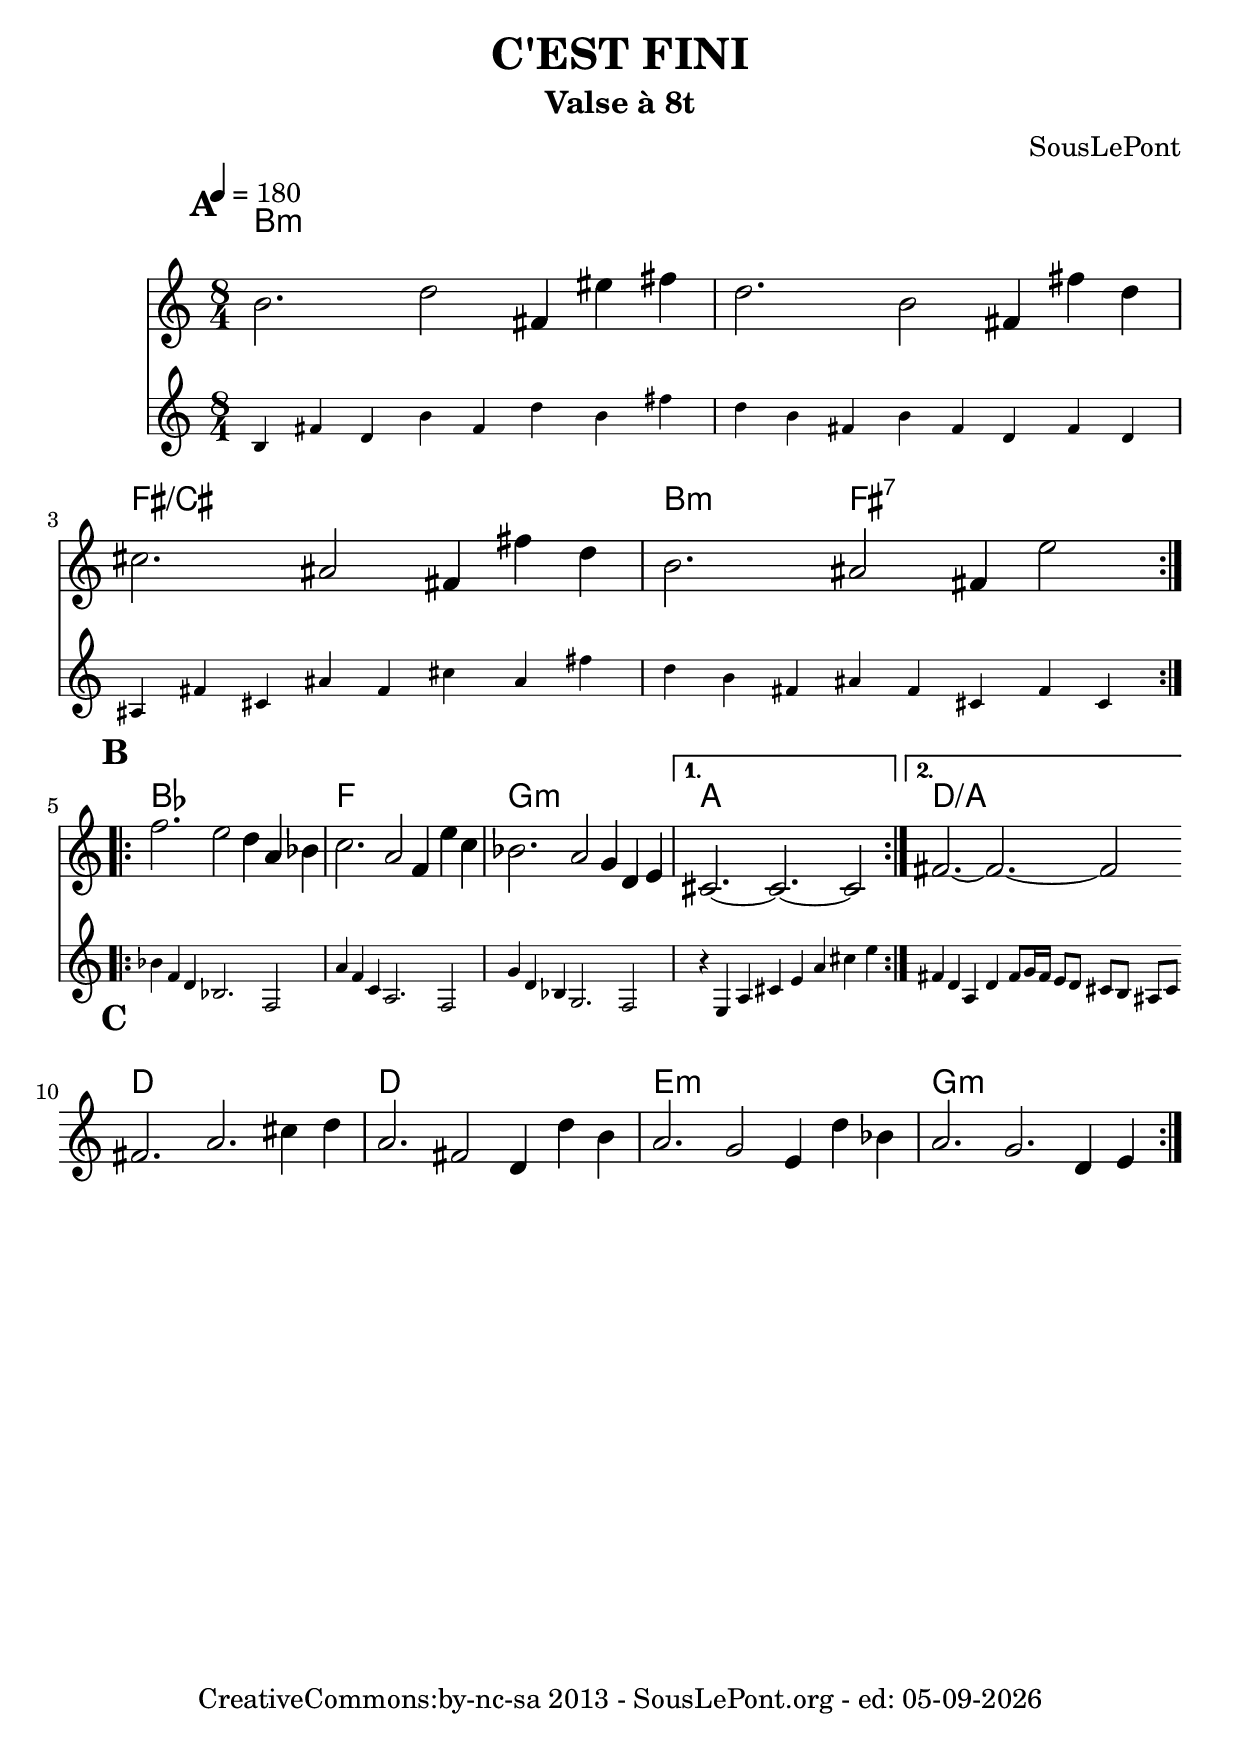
\version "2.10.0"
#(set-default-paper-size "a4")
#(set-global-staff-size 24)

\header{
	title = "C'EST FINI"
	subtitle = "Valse à 8t"
	composer = "SousLePont"
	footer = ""
        date = # ( strftime "%d-%m-%Y" ( localtime ( current-time ) ) )
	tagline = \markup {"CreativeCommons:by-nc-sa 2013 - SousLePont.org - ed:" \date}
	dedication = ""
}
%Décommente la ligne suivante pour gagner de la place
%\paper {between-system-space = 1.0\cm between-system-padding = 1 ragged-bottom=##f ragged-last-bottom=##f }
pipeSymbol = {\bar ":|:" \break \mark \default}

harmonies = { \chords {
\repeat volta2 {b2.:m s s2 s2. s s2
  fis2.:/cis s s2 b2.:m fis:7 s2}
\repeat volta2 {bes2. s s2 f2. s s2
  g2.:m s s2 }\alternative {{a2. s s2}{ d2.:/a s s2}} 
\repeat volta2 {d\breve d e:m g:m}
}}
melodie = \transpose a, a { 
\tempo 4 = 180
\time 8/4
\mark \default
\transpose a, a {b,2. d2 fis,4  eis fis d2. b,2 fis,4 fis d
  cis2. ais,2 fis,4 fis d b,2. ais,2 fis,4 e2}
\mark \default
f'2. e'2 d'4 a bes c'2. a2  f4 e' c'
bes2. a2 g4 d e  cis!2.~cis~cis2  fis!2.~fis~fis2 \bar"||:" 
\mark \default\break
fis2. a cis'4 d' 
a2. fis2 d4 d' b
a2. g2 e4 d'4 bes 
a2. g d4 e
}
droite    = \transpose c c' {
  b,4 fis d b fis d' b fis'
  d' b fis b fis d fis d\break
  ais,4 fis cis ais fis cis' ais fis'
  d' b fis ais fis cis fis cis\break
  bes4 f d bes,2. f,2 
  a4 f c a,2. f,2 
  g4 d bes, g,2. f,2  
  r4 e, a, cis e a cis' e'
  fis d a, d fis8 g16 fis e8 d cis b, ais, cis
}
gauche    = \relative c { 
}

\score   {
   <<
	\new ChordNames \harmonies	%grave les accords au dessus 	
	\new Staff = "" { \clef "treble" \override Score.RehearsalMark #'padding = #5 \set Score.markFormatter = #format-mark-circle-letters \set Score.skipBars = ##t \melodie }

	\new PianoStaff = "" <<
        \new Staff = "droite" \with {\override StaffSymbol #'staff-space = #(magstep -3) \override StaffSymbol #'thickness = #(magstep -3)} {\set fontSize = #-3 \droite }
%       \new Staff = "gauche" { \clef "bass" \gauche }
    >>
  >>    
  \midi {
    }
  \layout {}
}

